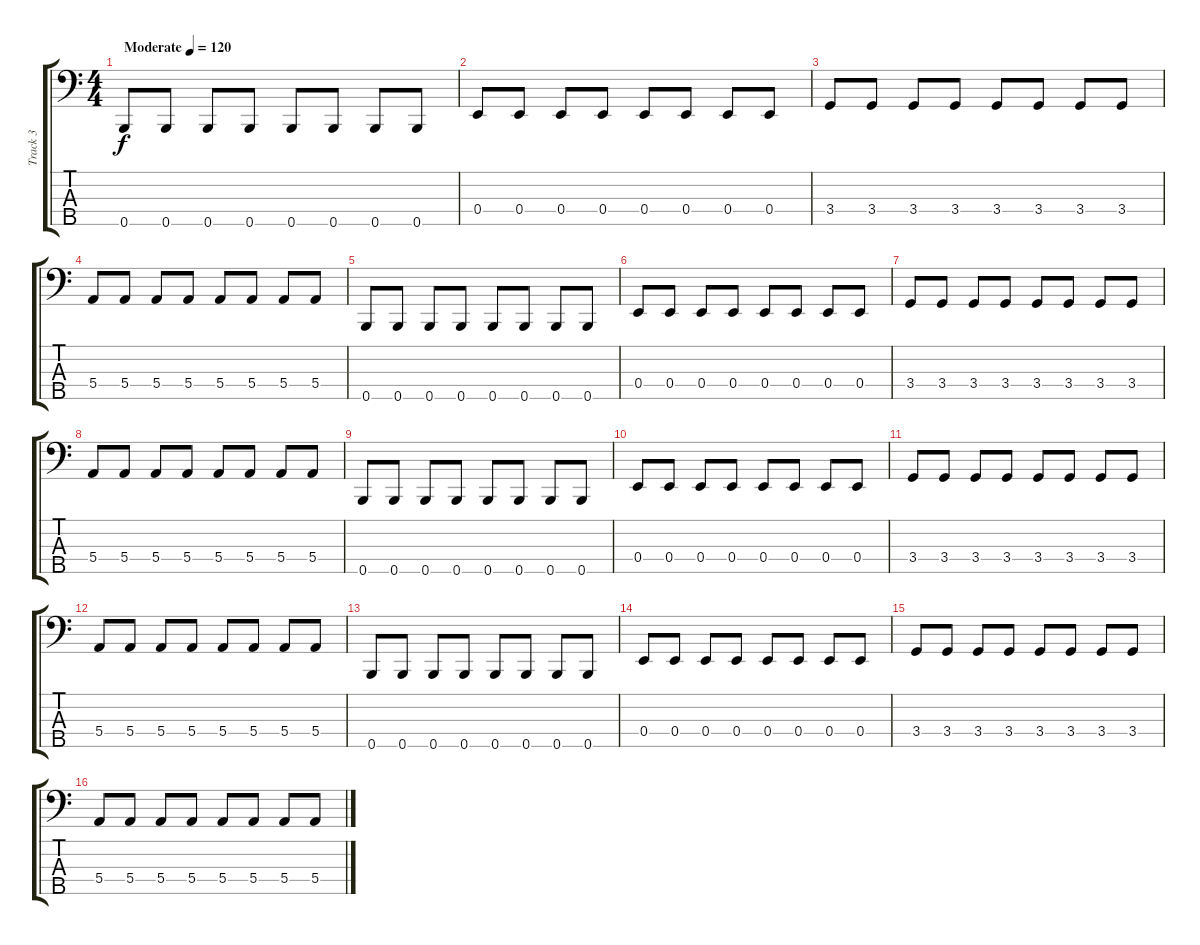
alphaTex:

\track ("Track 3" "Track 3") {instrument electricbasspick}
\staff {score tabs}
\tuning (G2 D2 A1 E1 B0) {hide}
\ts (4 4)
\tempo (120 "Moderate")
\clef f4
\ks c
0.5.8{dy f instrument electricbasspick} 0.5.8 0.5.8 0.5.8 0.5.8 0.5.8 0.5.8 0.5.8 |
0.4.8 0.4.8 0.4.8 0.4.8 0.4.8 0.4.8 0.4.8 0.4.8 |
3.4.8 3.4.8 3.4.8 3.4.8 3.4.8 3.4.8 3.4.8 3.4.8 |
5.4.8 5.4.8 5.4.8 5.4.8 5.4.8 5.4.8 5.4.8 5.4.8 |
0.5.8 0.5.8 0.5.8 0.5.8 0.5.8 0.5.8 0.5.8 0.5.8 |
0.4.8 0.4.8 0.4.8 0.4.8 0.4.8 0.4.8 0.4.8 0.4.8 |
3.4.8 3.4.8 3.4.8 3.4.8 3.4.8 3.4.8 3.4.8 3.4.8 |
5.4.8 5.4.8 5.4.8 5.4.8 5.4.8 5.4.8 5.4.8 5.4.8 |
0.5.8 0.5.8 0.5.8 0.5.8 0.5.8 0.5.8 0.5.8 0.5.8 |
0.4.8 0.4.8 0.4.8 0.4.8 0.4.8 0.4.8 0.4.8 0.4.8 |
3.4.8 3.4.8 3.4.8 3.4.8 3.4.8 3.4.8 3.4.8 3.4.8 |
5.4.8 5.4.8 5.4.8 5.4.8 5.4.8 5.4.8 5.4.8 5.4.8 |
0.5.8 0.5.8 0.5.8 0.5.8 0.5.8 0.5.8 0.5.8 0.5.8 |
0.4.8 0.4.8 0.4.8 0.4.8 0.4.8 0.4.8 0.4.8 0.4.8 |
3.4.8 3.4.8 3.4.8 3.4.8 3.4.8 3.4.8 3.4.8 3.4.8 |
5.4.8 5.4.8 5.4.8 5.4.8 5.4.8 5.4.8 5.4.8 5.4.8
